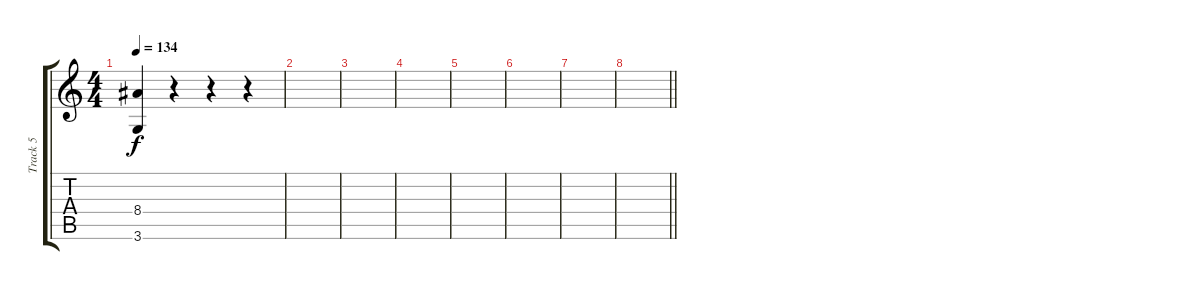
\track ("Track 5" "Track 5") {instrument distortionguitar}
\staff {score tabs}
\tuning (E4 B3 G3 D3 A2 E2) {hide}
\ts (4 4)
\tempo 134
\clef g2
\ks c
(8.4{t} 3.6{t}).4{dy f} r.4 r.4 r.4 |
|
|
|
|
|
|
\barLineRight lightlight
